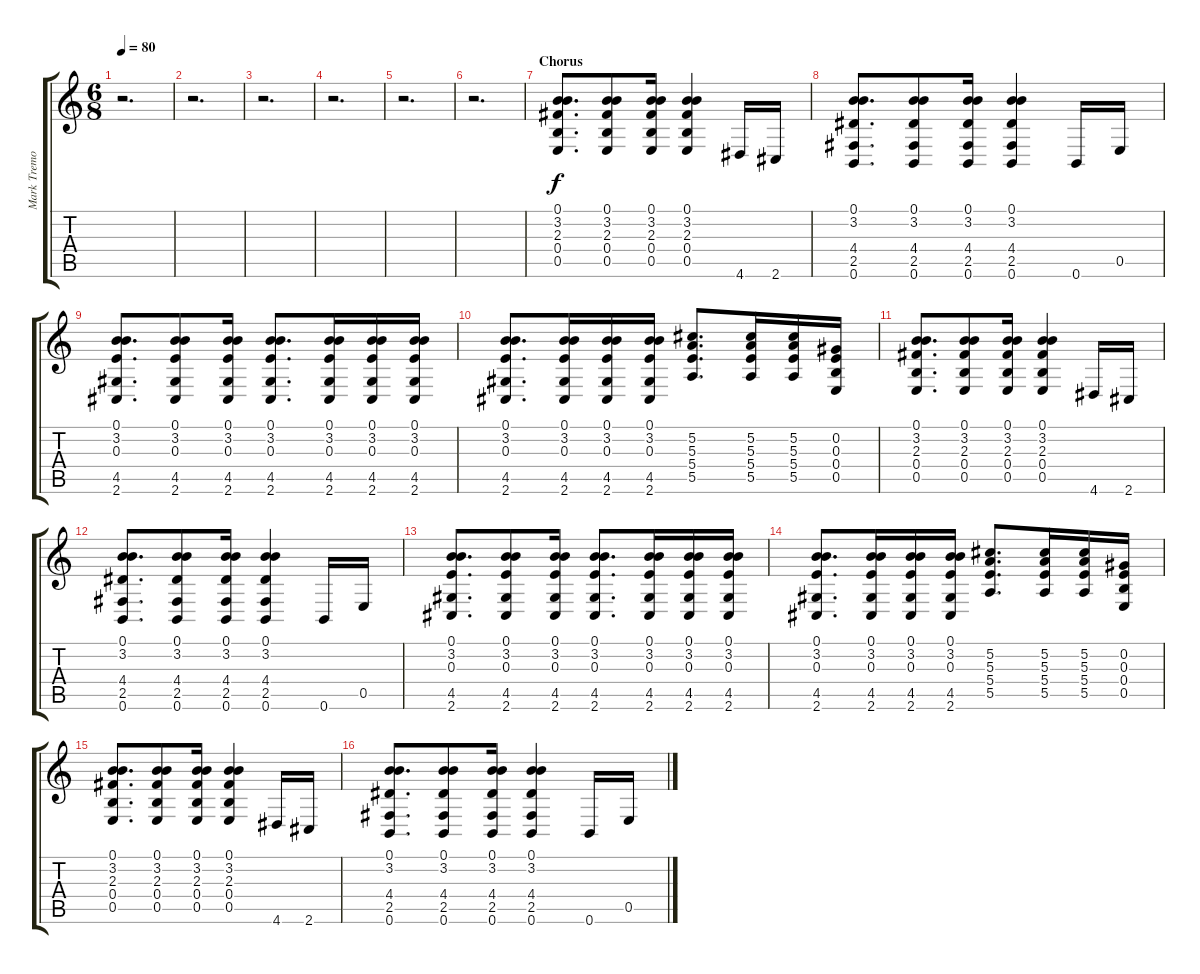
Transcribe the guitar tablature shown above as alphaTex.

\track ("Mark Tremonti Dist." "Mark Tremo") {instrument overdrivenguitar}
\staff {score tabs}
\tuning (B3 Ab3 E3 B2 E2 B1) {hide}
\ts (6 8)
\tempo 80
\clef g2
\ks c
r.2{d dy f} |
r.2{d} |
r.2{d} |
r.2{d} |
r.2{d} |
r.2{d} |
\section ("" "Chorus")
(0.1 3.2 2.3 0.4 0.5).8{d} (0.1 3.2 2.3 0.4 0.5).8 (0.1 3.2 2.3 0.4 0.5).16 (0.1 3.2 2.3 0.4 0.5).4 4.6.16 2.6.16 |
(0.1 3.2 4.4 2.5 0.6).8{d} (0.1 3.2 4.4 2.5 0.6).8 (0.1 3.2 4.4 2.5 0.6).16 (0.1 3.2 4.4 2.5 0.6).4 0.6.16 0.5.16 |
(0.1 3.2 0.3 4.5 2.6).8{d} (0.1 3.2 0.3 4.5 2.6).8 (0.1 3.2 0.3 4.5 2.6).16 (0.1 3.2 0.3 4.5 2.6).8{d} (0.1 3.2 0.3 4.5 2.6).16 (0.1 3.2 0.3 4.5 2.6).16 (0.1 3.2 0.3 4.5 2.6).16 |
(0.1 3.2 0.3 4.5 2.6).8{d} (0.1 3.2 0.3 4.5 2.6).16 (0.1 3.2 0.3 4.5 2.6).16 (0.1 3.2 0.3 4.5 2.6).16 (5.2 5.3 5.4 5.5).8{d} (5.2 5.3 5.4 5.5).16 (5.2 5.3 5.4 5.5).16 (0.2 0.3 0.4 0.5).16 |
(0.1 3.2 2.3 0.4 0.5).8{d} (0.1 3.2 2.3 0.4 0.5).8 (0.1 3.2 2.3 0.4 0.5).16 (0.1 3.2 2.3 0.4 0.5).4 4.6.16 2.6.16 |
(0.1 3.2 4.4 2.5 0.6).8{d} (0.1 3.2 4.4 2.5 0.6).8 (0.1 3.2 4.4 2.5 0.6).16 (0.1 3.2 4.4 2.5 0.6).4 0.6.16 0.5.16 |
(0.1 3.2 0.3 4.5 2.6).8{d} (0.1 3.2 0.3 4.5 2.6).8 (0.1 3.2 0.3 4.5 2.6).16 (0.1 3.2 0.3 4.5 2.6).8{d} (0.1 3.2 0.3 4.5 2.6).16 (0.1 3.2 0.3 4.5 2.6).16 (0.1 3.2 0.3 4.5 2.6).16 |
(0.1 3.2 0.3 4.5 2.6).8{d} (0.1 3.2 0.3 4.5 2.6).16 (0.1 3.2 0.3 4.5 2.6).16 (0.1 3.2 0.3 4.5 2.6).16 (5.2 5.3 5.4 5.5).8{d} (5.2 5.3 5.4 5.5).16 (5.2 5.3 5.4 5.5).16 (0.2 0.3 0.4 0.5).16 |
(0.1 3.2 2.3 0.4 0.5).8{d} (0.1 3.2 2.3 0.4 0.5).8 (0.1 3.2 2.3 0.4 0.5).16 (0.1 3.2 2.3 0.4 0.5).4 4.6.16 2.6.16 |
(0.1 3.2 4.4 2.5 0.6).8{d} (0.1 3.2 4.4 2.5 0.6).8 (0.1 3.2 4.4 2.5 0.6).16 (0.1 3.2 4.4 2.5 0.6).4 0.6.16 0.5.16
